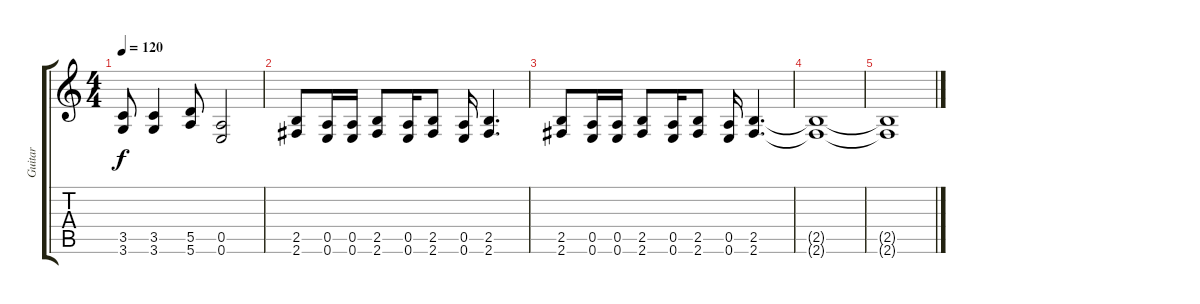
\track ("Guitar" "Guitar") {instrument electricguitarclean}
\staff {score tabs}
\tuning (E4 B3 G3 D3 A2 E2) {hide}
\ts (4 4)
\tempo 120
\clef g2
\ks c
(3.5{t} 3.6{t}).8{dy f} (3.5 3.6).4 (5.5 5.6).8 (0.5 0.6).2 |
(2.5 2.6).8 (0.5 0.6).16 (0.5 0.6).16 (2.5 2.6).8 (0.5 0.6).16 (2.5 2.6).8 (0.5 0.6).16 (2.5 2.6).4{d} |
(2.5 2.6).8 (0.5 0.6).16 (0.5 0.6).16 (2.5 2.6).8 (0.5 0.6).16 (2.5 2.6).8 (0.5 0.6).16 (2.5 2.6).4{d} |
(2.5{t} 2.6{t}).1 |
(2.5{t} 2.6{t}).1
